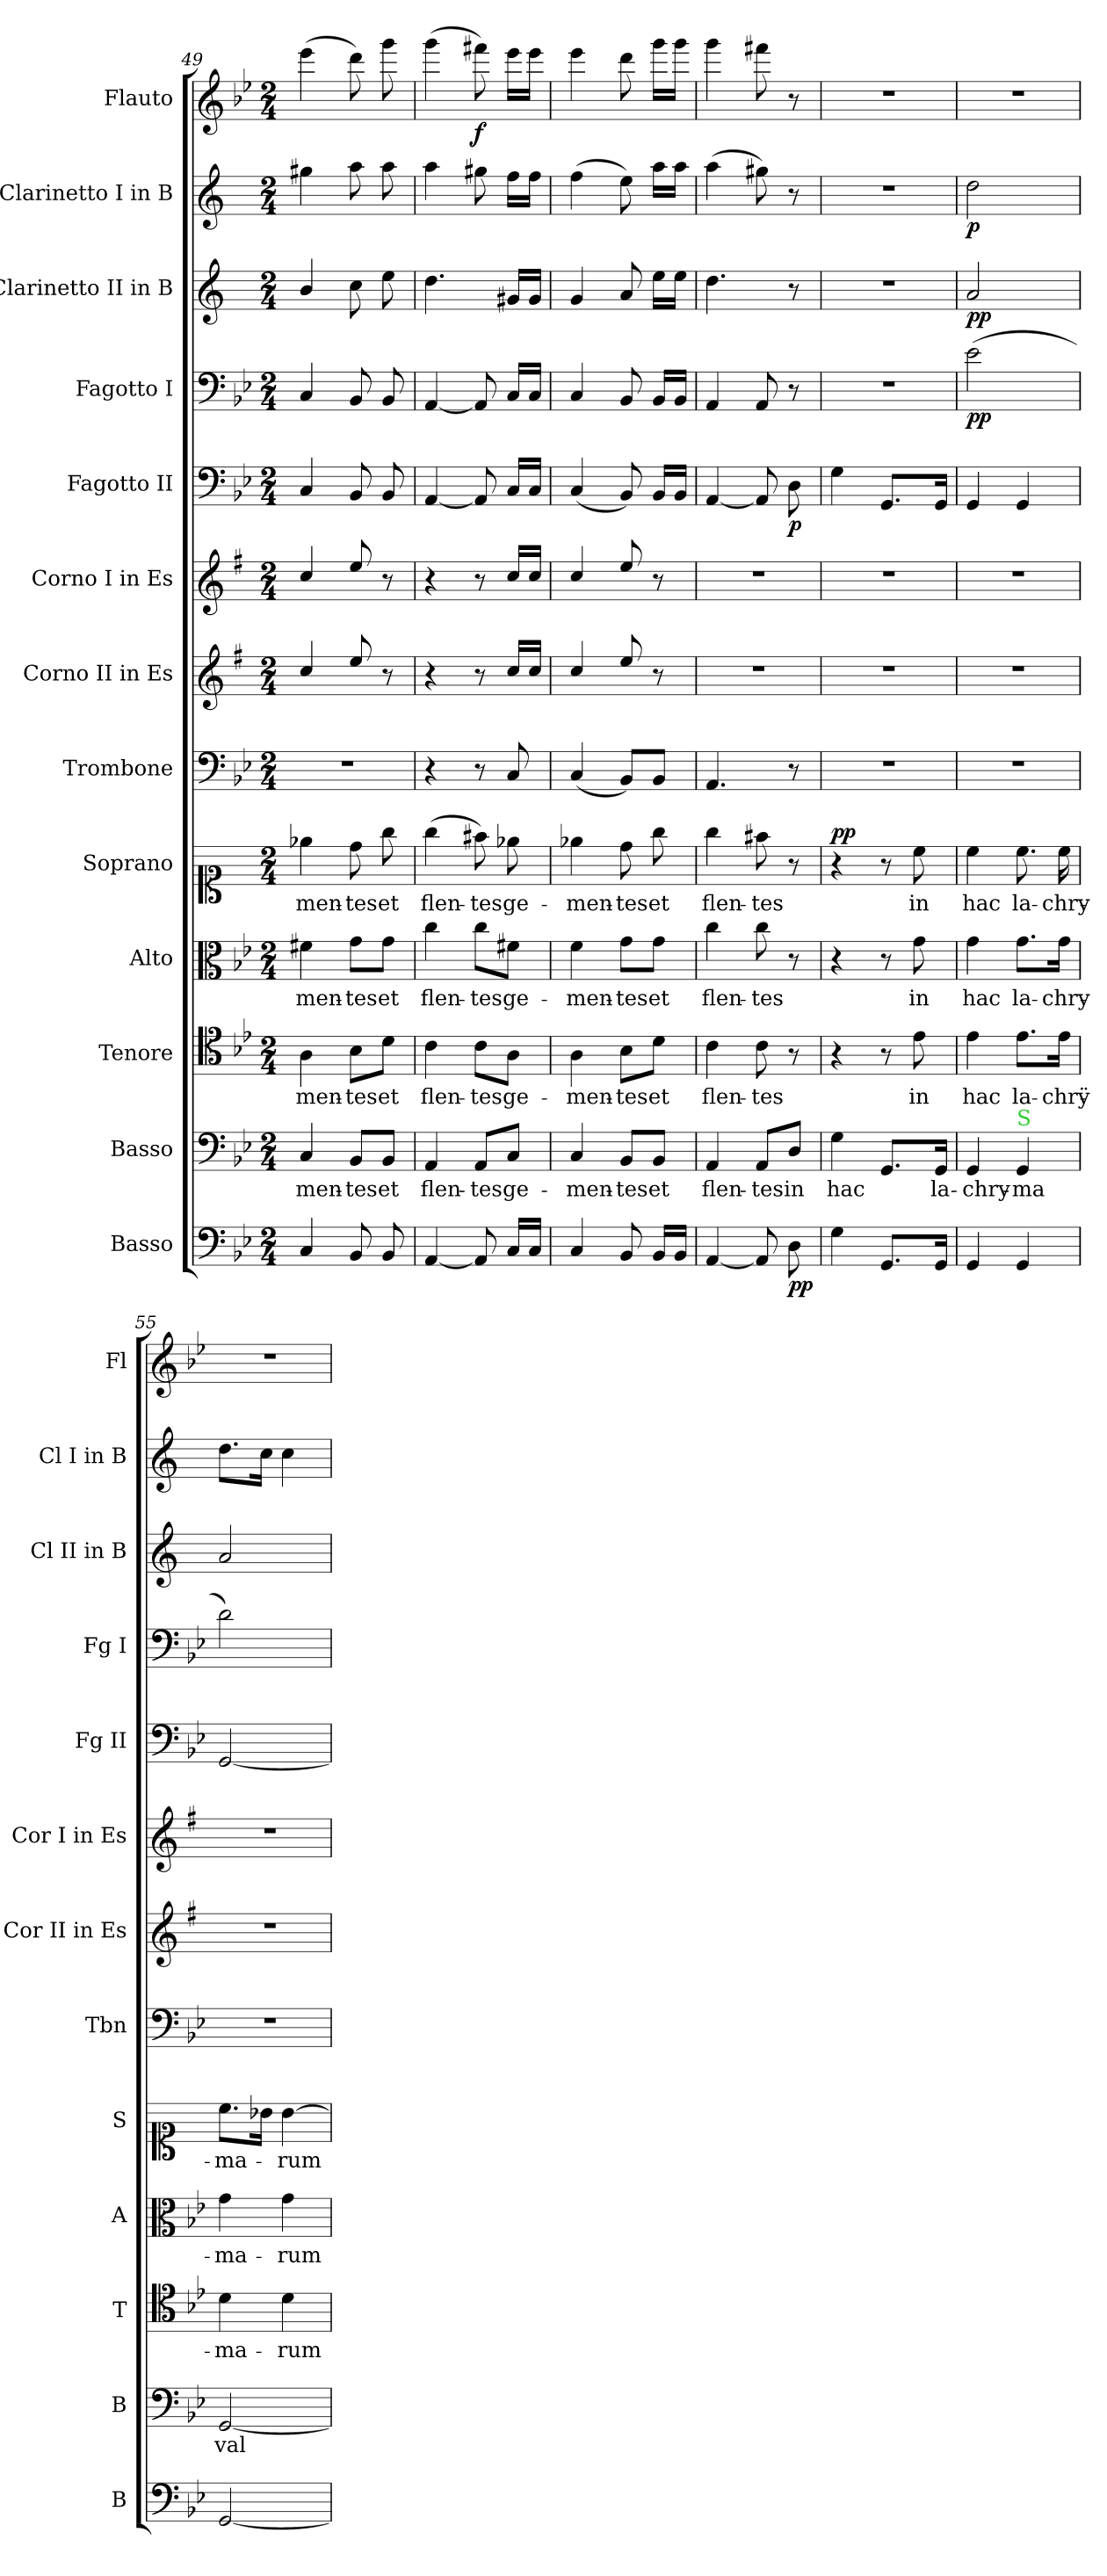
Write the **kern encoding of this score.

**kern	**dynam	**kern	**text	**kern	**text	**kern	**text	**kern	**text	**dynam	**kern	**kern	**kern	**kern	**dynam	**kern	**dynam	**kern	**dynam	**kern	**dynam	**kern	**dynam
*part13	*part13	*part12	*part12	*part11	*part11	*part10	*part10	*part9	*part9	*part9	*part8	*part7	*part6	*part5	*part5	*part4	*part4	*part3	*part3	*part2	*part2	*part1	*part1
*staff13	*staff13	*staff12	*staff12	*staff11	*staff11	*staff10	*staff10	*staff9	*staff9	*staff9	*staff8	*staff7	*staff6	*staff5	*staff5	*staff4	*staff4	*staff3	*staff3	*staff2	*staff2	*staff1	*staff1
*I"Basso	*	*I"Basso	*	*I"Tenore	*	*I"Alto	*	*I"Soprano	*	*	*I"Trombone	*I"Corno II in Es	*I"Corno I in Es	*I"Fagotto II	*	*I"Fagotto I	*	*I"Clarinetto II in B	*	*I"Clarinetto I in B	*	*I"Flauto	*
*I'B	*	*I'B	*	*I'T	*	*I'A	*	*I'S	*	*	*I'Tbn	*I'Cor II in Es	*I'Cor I in Es	*I'Fg II	*	*I'Fg I	*	*I'Cl II in B	*	*I'Cl I in B	*	*I'Fl	*
*clefF4	*	*clefF4	*	*clefC4	*	*clefC3	*	*clefC1	*	*	*clefF4	*clefG2	*clefG2	*clefF4	*	*clefF4	*	*clefG2	*	*clefG2	*	*clefG2	*
*	*	*	*	*	*	*	*	*	*	*	*	*ITrd5c9	*ITrd5c9	*	*	*	*	*ITrd1c2	*	*ITrd1c2	*	*	*
*k[b-e-]	*	*k[b-e-]	*	*k[b-e-]	*	*k[b-e-]	*	*	*	*	*k[b-e-]	*k[b-e-]	*k[b-e-]	*k[b-e-]	*	*k[b-e-]	*	*k[b-e-]	*	*k[b-e-]	*	*k[b-e-]	*
*M2/4	*	*M2/4	*	*M2/4	*	*M2/4	*	*M2/4	*	*	*M2/4	*M2/4	*M2/4	*M2/4	*	*M2/4	*	*M2/4	*	*M2/4	*	*M2/4	*
=49	=49	=49	=49	=49	=49	=49	=49	=49	=49	=49	=49	=49	=49	=49	=49	=49	=49	=49	=49	=49	=49	=49	=49
4C/	.	4C/	-men-	4A\	-men-	4f#X\	-men-	4ee-\	-men-	.	2r	4e-/	4e-/	4C/	.	4C/	.	4a/	.	4ff#X\	.	(>4eee-\	.
8BB-/	.	8BB-/L	-tes	8B-\L	-tes	8g\L	-tes	8dd\	-tes	.	.	8g/	8g/	8BB-/	.	8BB-/	.	8b-\	.	8gg\	.	8ddd\)	.
8BB-/	.	8BB-/J	et	8d\J	et	8g\J	et	8gg\	et	.	.	8r	8r	8BB-/	.	8BB-/	.	8dd\	.	8gg\	.	8ggg\	.
=50	=50	=50	=50	=50	=50	=50	=50	=50	=50	=50	=50	=50	=50	=50	=50	=50	=50	=50	=50	=50	=50	=50	=50
[4AA/	.	4AA/	flen-	4c\	flen-	4cc\	flen-	(>4gg\	flen-	.	4r	4r	4r	[4AA/	.	[4AA/	.	4.cc\	.	4gg\	.	(>4ggg\	.
8AA/]	.	8AA/L	-tes	8c\L	-tes	8cc\L	-tes	8ff#X\)	-tes	.	8r	8r	8r	8AA/]	.	8AA/]	.	.	.	8ff#X\	.	8fff#X\)	f
16C/LL	.	8C/J	ge-	8A\J	ge-	8f#X\J	ge-	8ee-\	ge-	.	8C/	16e-/LL	16e-/LL	16C/LL	.	16C/LL	.	16f#X/LL	.	16ee-\LL	.	16eee-\LL	.
16C/JJ	.	.	.	.	.	.	.	.	.	.	.	16e-/JJ	16e-/JJ	16C/JJ	.	16C/JJ	.	16f#/JJ	.	16ee-\JJ	.	16eee-\JJ	.
=51	=51	=51	=51	=51	=51	=51	=51	=51	=51	=51	=51	=51	=51	=51	=51	=51	=51	=51	=51	=51	=51	=51	=51
4C/	.	4C/	-men-	4A\	-men-	4f\	-men-	4ee-\	-men-	.	(<4C/	4e-/	4e-/	(<4C/	.	4C/	.	4f/	.	(>4ee-\	.	4eee-\	.
8BB-/	.	8BB-/L	-tes	8B-\L	-tes	8g\L	-tes	8dd\	-tes	.	8BB-/L)	8g/	8g/	8BB-/)	.	8BB-/	.	8g/	.	8dd\)	.	8ddd\	.
16BB-/LL	.	8BB-/J	et	8d\J	et	8g\J	et	8gg\	et	.	8BB-/J	8r	8r	16BB-/LL	.	16BB-/LL	.	16dd\LL	.	16gg\LL	.	16ggg\LL	.
16BB-/JJ	.	.	.	.	.	.	.	.	.	.	.	.	.	16BB-/JJ	.	16BB-/JJ	.	16dd\JJ	.	16gg\JJ	.	16ggg\JJ	.
=52	=52	=52	=52	=52	=52	=52	=52	=52	=52	=52	=52	=52	=52	=52	=52	=52	=52	=52	=52	=52	=52	=52	=52
[4AA/	.	4AA/	flen-	4c\	flen-	4cc\	flen-	4gg\	flen-	.	4.AA/	2r	2r	[4AA/	.	4AA/	.	4.cc\	.	(>4gg\	.	4ggg\	.
8AA/]	.	8AA/L	-tes	8c\	-tes	8cc\	-tes	8ff#X\	-tes	.	.	.	.	8AA/]	.	8AA/	.	.	.	8ff#X\)	.	8fff#X\	.
!	!LO:DY:b	!	!	!	!	!	!	!	!	!	!	!	!	!	!	!	!	!	!	!	!	!	!
8D\	pp	8D/J	in	8r	.	8r	.	8r	.	.	8r	.	.	8D\	p	8r	.	8r	.	8r	.	8r	.
=53	=53	=53	=53	=53	=53	=53	=53	=53	=53	=53	=53	=53	=53	=53	=53	=53	=53	=53	=53	=53	=53	=53	=53
!	!	!	!	!	!	!	!	!	!	!LO:DY:a	!	!	!	!	!	!	!	!	!	!	!	!	!
4G\	.	4G\	hac	4r	.	4r	.	4r	.	pp	2r	2r	2r	4G\	.	2r	.	2r	.	2r	.	2r	.
8.GG/L	.	8.GG/L	.	8r	.	8r	.	8r	.	.	.	.	.	8.GG/L	.	.	.	.	.	.	.	.	.
.	.	.	.	8e-\	in	8g\	in	8cc\	in	.	.	.	.	.	.	.	.	.	.	.	.	.	.
16GG/Jk	.	16GG/Jk	la-	.	.	.	.	.	.	.	.	.	.	16GG/Jk	.	.	.	.	.	.	.	.	.
=54	=54	=54	=54	=54	=54	=54	=54	=54	=54	=54	=54	=54	=54	=54	=54	=54	=54	=54	=54	=54	=54	=54	=54
4GG/	.	4GG/	-chry-	4e-\	hac	4g\	hac	4cc\	hac	.	2r	2r	2r	4GG/	.	(>2e-\	pp	2g/	pp	2cc\	p	2r	.
!	!	!LO:TX:a:color=limegreen:t=S	!	!	!	!	!	!	!	!	!	!	!	!	!	!	!	!	!	!	!	!	!
4GG/	.	4GG/	-ma	8.e-\L	la-	8.g\L	la-	8.cc\	la-	.	.	.	.	4GG/	.	.	.	.	.	.	.	.	.
.	.	.	.	16e-\Jk	-chrÿ-	16g\Jk	-chry-	16cc\	-chry-	.	.	.	.	.	.	.	.	.	.	.	.	.	.
=55	=55	=55	=55	=55	=55	=55	=55	=55	=55	=55	=55	=55	=55	=55	=55	=55	=55	=55	=55	=55	=55	=55	=55
[2GG/	.	[2GG/	val-	4d\	-ma-	4g\	-ma-	8.cc\L	-ma-	.	2r	2r	2r	[2GG/	.	2d\)	.	2g/	.	8.cc\L	.	2r	.
.	.	.	.	.	.	.	.	16b-\Jk	.	.	.	.	.	.	.	.	.	.	.	16b-\Jk	.	.	.
.	.	.	.	4d\	-rum	4g\	-rum	[4b-\	-rum	.	.	.	.	.	.	.	.	.	.	4b-\	.	.	.
=	=	=	=	=	=	=	=	=	=	=	=	=	=	=	=	=	=	=	=	=	=	=	=
*-	*-	*-	*-	*-	*-	*-	*-	*-	*-	*-	*-	*-	*-	*-	*-	*-	*-	*-	*-	*-	*-	*-	*-
